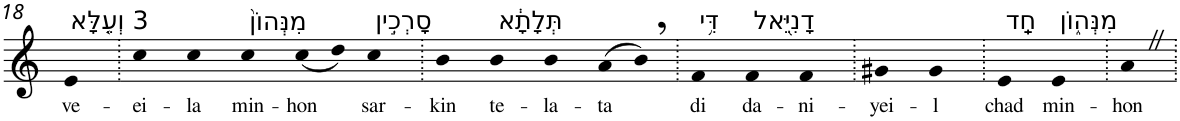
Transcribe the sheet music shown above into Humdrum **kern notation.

**kern	**text
*part1	*part1
*staff1	*staff1
*I"Piano	*
*I'Pno	*
!!LO:PB:g=z
*clefG2	*
*k[]	*
=18	=18
!LO:TX:a:t=3 וְעֵ֤לָּא	!
!	!LO:LY:b
4e	ve-
=19.	=19.
!	!LO:LY:b
4cc	-ei-
!	!LO:LY:b
4cc	-la
!LO:TX:a:t=מִנְּהוֹן֙	!
!	!LO:LY:b
4cc	min-
!	!LO:LY:b
(<8cc	-hon
8dd)	.
!LO:TX:a:t=סָרְכִ֣ין	!
!	!LO:LY:b
4cc	sar-
=20.	=20.
!	!LO:LY:b
4b	-kin
!LO:TX:a:t=תְּלָתָ֔א	!
!	!LO:LY:b
4b	te-
!	!LO:LY:b
4b	-la-
!	!LO:LY:b
(>8a	-ta
8b,)	.
=21.	=21.
!LO:TX:a:t=דִּ֥י	!
!	!LO:LY:b
4f	di
!LO:TX:a:t=דָנִיֵּ֖אל	!
!	!LO:LY:b
4f	da-
!	!LO:LY:b
4f	-ni-
=22.	=22.
!	!LO:LY:b
4g#X	-yei-
!	!LO:LY:b
4g#	-l
=23.	=23.
!LO:TX:a:t=חַֽד	!
!	!LO:LY:b
4e	chad
!LO:TX:a:t=מִנְּה֑וֹן	!
!	!LO:LY:b
4e	min-
=24.	=24.
!	!LO:LY:b
4aZ	-hon
=.	=.
*-	*-
